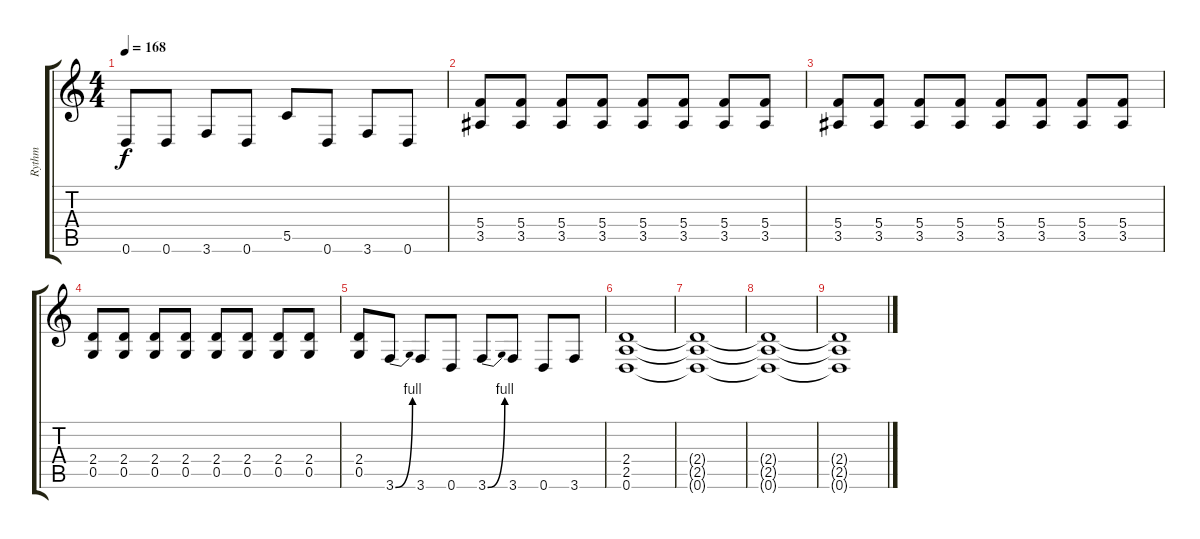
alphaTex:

\track ("Rythm" "Rythm") {instrument distortionguitar}
\staff {score tabs}
\tuning (D4 A3 F3 C3 G2 D2) {hide}
\ts (4 4)
\tempo 168
\clef g2
\ks c
0.6{t}.8{dy f} 0.6.8 3.6.8 0.6.8 5.5.8 0.6.8 3.6.8 0.6.8 |
(5.4 3.5).8 (5.4 3.5).8 (5.4 3.5).8 (5.4 3.5).8 (5.4 3.5).8 (5.4 3.5).8 (5.4 3.5).8 (5.4 3.5).8 |
(5.4 3.5).8 (5.4 3.5).8 (5.4 3.5).8 (5.4 3.5).8 (5.4 3.5).8 (5.4 3.5).8 (5.4 3.5).8 (5.4 3.5).8 |
(2.4 0.5).8 (2.4 0.5).8 (2.4 0.5).8 (2.4 0.5).8 (2.4 0.5).8 (2.4 0.5).8 (2.4 0.5).8 (2.4 0.5).8 |
(2.4 0.5).8 3.6{be (bend 0 0 60 4)}.8 3.6.8 0.6.8 3.6{be (bend 0 0 60 4)}.8 3.6.8 0.6.8 3.6.8 |
(2.4 2.5 0.6).1{volume 4} |
(2.4{t} 2.5{t} 0.6{t}).1 |
(2.4{t} 2.5{t} 0.6{t}).1 |
(2.4{t} 2.5{t} 0.6{t}).1
